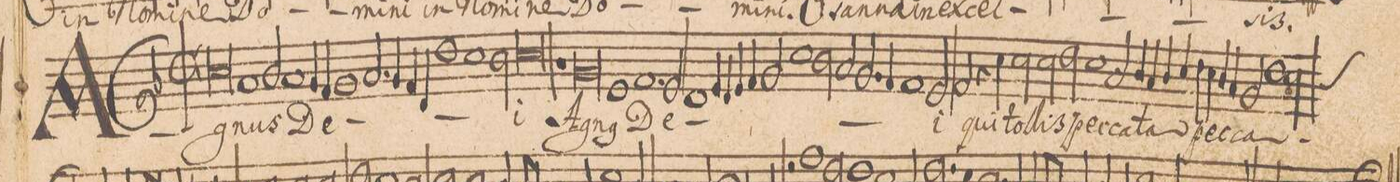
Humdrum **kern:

**kern	**text
*I"CANTVS.	*
*clefG2	*
*k[b-]	*
*met(c|)	*
*M2/1	*
0cc\	A-
=2-	=2-
1a/	-gnus
2b-/	.
1a/	De-
=3-	=3-
4g/	.
4f/	.
1g/	.
=4-	=4-
2.a/	.
4g/	.
4f/	.
4d/	.
1dd\	.
=5-	=5-
1cc\	.
*2\right	*
2b-\	.
=6-	=6-
0cc\	-i
=7-	=7-
1r	.
0g/	A-
=8-	=8-
1e/	-gn(us)
=9-	=9-
1.f/	De-
2e/	.
=10-	=10-
1d/	.
4e/	.
4d/	.
4e/	.
4f/	.
=11-	=11-
2g/	.
1cc\	.
2b-\	.
=12-	=12-
2a/	.
2.g/	.
4f/	.
1f/	.
=13-	=13-
2e/	.
2f/	-i
4r	.
4cc\	qui
=14-	=14-
2cc\	tol-
2cc\	-lis
2dd\	pec-
1cc\	-ca-
=15-	=15-
2a/	-ta
4b-/	.
4a/	.
4b-/	.
4cc/	.
=16-	=16-
4dd\	pec-
4cc\	.
4b-/	.
4a/	.
2g/	-ca-
1dd\	.
=17-	=17-
*custos:b	*
2cc\	.
*-	*-
